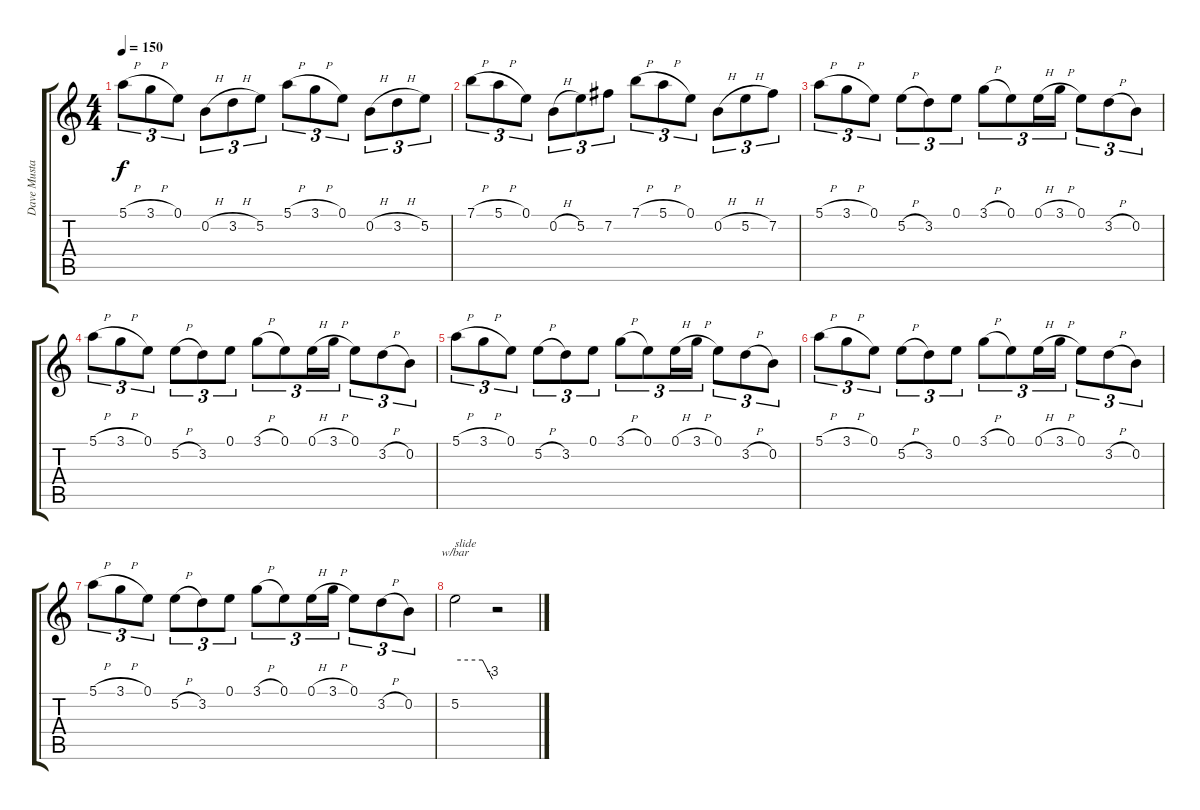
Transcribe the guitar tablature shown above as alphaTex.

\track ("Dave Mustaine" "Dave Musta") {instrument distortionguitar}
\staff {score tabs}
\tuning (E4 B3 G3 D3 A2 E2) {hide}
\ts (4 4)
\tempo 150
\clef g2
\ks c
5.1{h}.8{tu (3 2) dy f} 3.1{h}.8{tu (3 2)} 0.1.8{tu (3 2)} 0.2{h}.8{tu (3 2)} 3.2{h}.8{tu (3 2)} 5.2.8{tu (3 2)} 5.1{h}.8{tu (3 2)} 3.1{h}.8{tu (3 2)} 0.1.8{tu (3 2)} 0.2{h}.8{tu (3 2)} 3.2{h}.8{tu (3 2)} 5.2.8{tu (3 2)} |
7.1{h}.8{tu (3 2)} 5.1{h}.8{tu (3 2)} 0.1.8{tu (3 2)} 0.2{h}.8{tu (3 2)} 5.2.8{tu (3 2)} 7.2.8{tu (3 2)} 7.1{h}.8{tu (3 2)} 5.1{h}.8{tu (3 2)} 0.1.8{tu (3 2)} 0.2{h}.8{tu (3 2)} 5.2{h}.8{tu (3 2)} 7.2.8{tu (3 2)} |
5.1{h}.8{tu (3 2)} 3.1{h}.8{tu (3 2)} 0.1.8{tu (3 2)} 5.2{h}.8{tu (3 2)} 3.2.8{tu (3 2)} 0.1.8{tu (3 2)} 3.1{h}.8{tu (3 2)} 0.1.8{tu (3 2)} 0.1{h}.16{tu (3 2)} 3.1{h}.16{tu (3 2)} 0.1.8{tu (3 2)} 3.2{h}.8{tu (3 2)} 0.2.8{tu (3 2)} |
5.1{h}.8{tu (3 2)} 3.1{h}.8{tu (3 2)} 0.1.8{tu (3 2)} 5.2{h}.8{tu (3 2)} 3.2.8{tu (3 2)} 0.1.8{tu (3 2)} 3.1{h}.8{tu (3 2)} 0.1.8{tu (3 2)} 0.1{h}.16{tu (3 2)} 3.1{h}.16{tu (3 2)} 0.1.8{tu (3 2)} 3.2{h}.8{tu (3 2)} 0.2.8{tu (3 2)} |
5.1{h}.8{tu (3 2)} 3.1{h}.8{tu (3 2)} 0.1.8{tu (3 2)} 5.2{h}.8{tu (3 2)} 3.2.8{tu (3 2)} 0.1.8{tu (3 2)} 3.1{h}.8{tu (3 2)} 0.1.8{tu (3 2)} 0.1{h}.16{tu (3 2)} 3.1{h}.16{tu (3 2)} 0.1.8{tu (3 2)} 3.2{h}.8{tu (3 2)} 0.2.8{tu (3 2)} |
5.1{h}.8{tu (3 2)} 3.1{h}.8{tu (3 2)} 0.1.8{tu (3 2)} 5.2{h}.8{tu (3 2)} 3.2.8{tu (3 2)} 0.1.8{tu (3 2)} 3.1{h}.8{tu (3 2)} 0.1.8{tu (3 2)} 0.1{h}.16{tu (3 2)} 3.1{h}.16{tu (3 2)} 0.1.8{tu (3 2)} 3.2{h}.8{tu (3 2)} 0.2.8{tu (3 2)} |
5.1{h}.8{tu (3 2)} 3.1{h}.8{tu (3 2)} 0.1.8{tu (3 2)} 5.2{h}.8{tu (3 2)} 3.2.8{tu (3 2)} 0.1.8{tu (3 2)} 3.1{h}.8{tu (3 2)} 0.1.8{tu (3 2)} 0.1{h}.16{tu (3 2)} 3.1{h}.16{tu (3 2)} 0.1.8{tu (3 2)} 3.2{h}.8{tu (3 2)} 0.2.8{tu (3 2)} |
5.2.2{tbe (custom default 0 0 44 0 60 -12) txt "slide"} r.2
